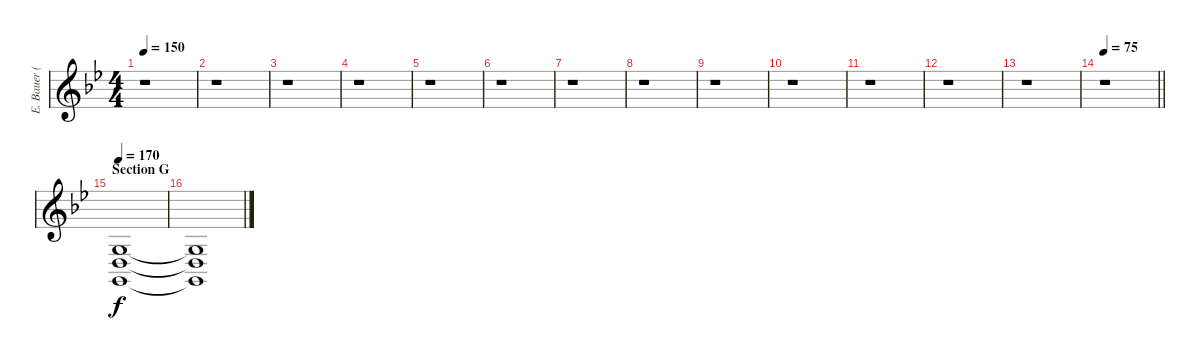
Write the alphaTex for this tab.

\track ("E. Bauer (Keyboard)" "E. Bauer (") {instrument stringensemble1}
\staff {score}
\tuning (E4 B3 G3 D3 A2 E2 B1) {hide}
\ts (4 4)
\tempo 150
\clef g2
\ks gminor
r.1{dy f} |
r.1 |
r.1 |
r.1 |
r.1 |
r.1 |
r.1 |
r.1 |
r.1 |
r.1 |
r.1 |
r.1 |
r.1 |
\tempo 75
\barLineRight lightlight
r.1 |
\section ("" "Section G")
\tempo 170
(5.4 5.5 3.6).1 |
(5.4{t} 5.5{t} 3.6{t}).1
